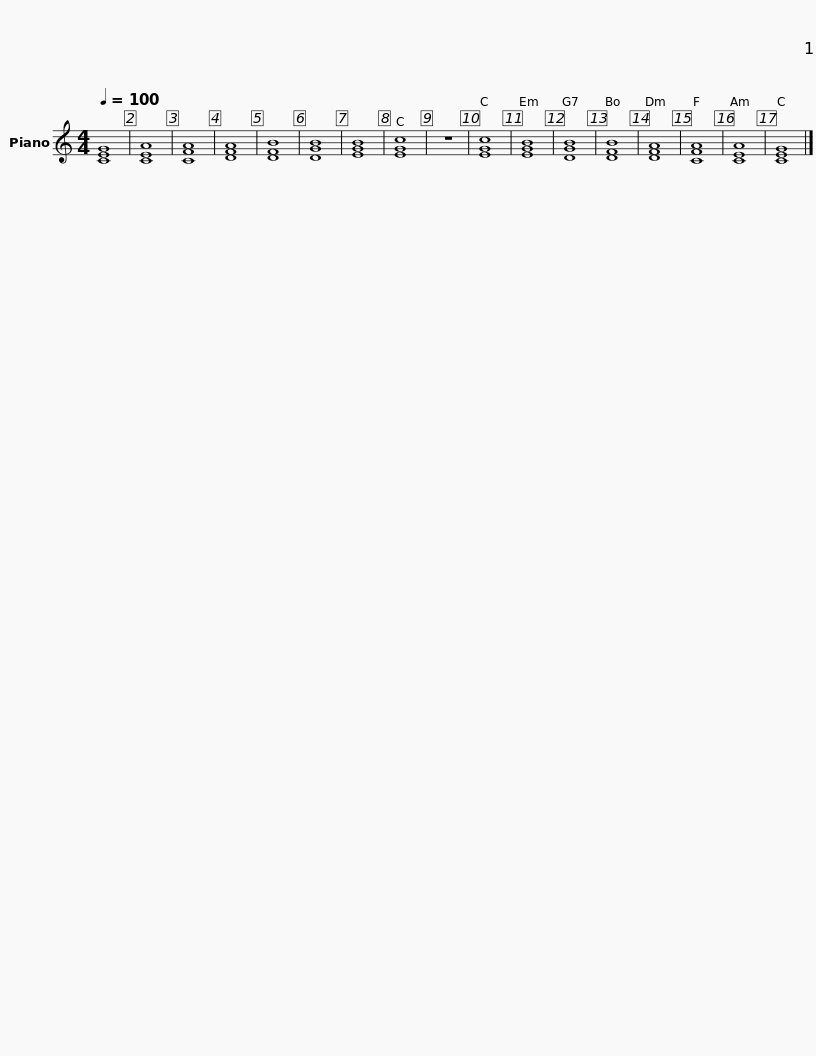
X:1
L:1/8
Q:1/4=100
M:4/4
I:linebreak $
K:C
V:1 treble
V:1
 [CEG]8 | [CEA]8 | [CFA]8 | [DFA]8 | [DFB]8 | %5
 [DGB]8 | [EGB]8 |$ [EGc]8 | z8 | [EGc]8 | %10
 [EGB]8 | [DGB]8 | [DFB]8 | [DFA]8 | [CFA]8 |$ %15
 [CEA]8 | [CEG]8 |] %17
